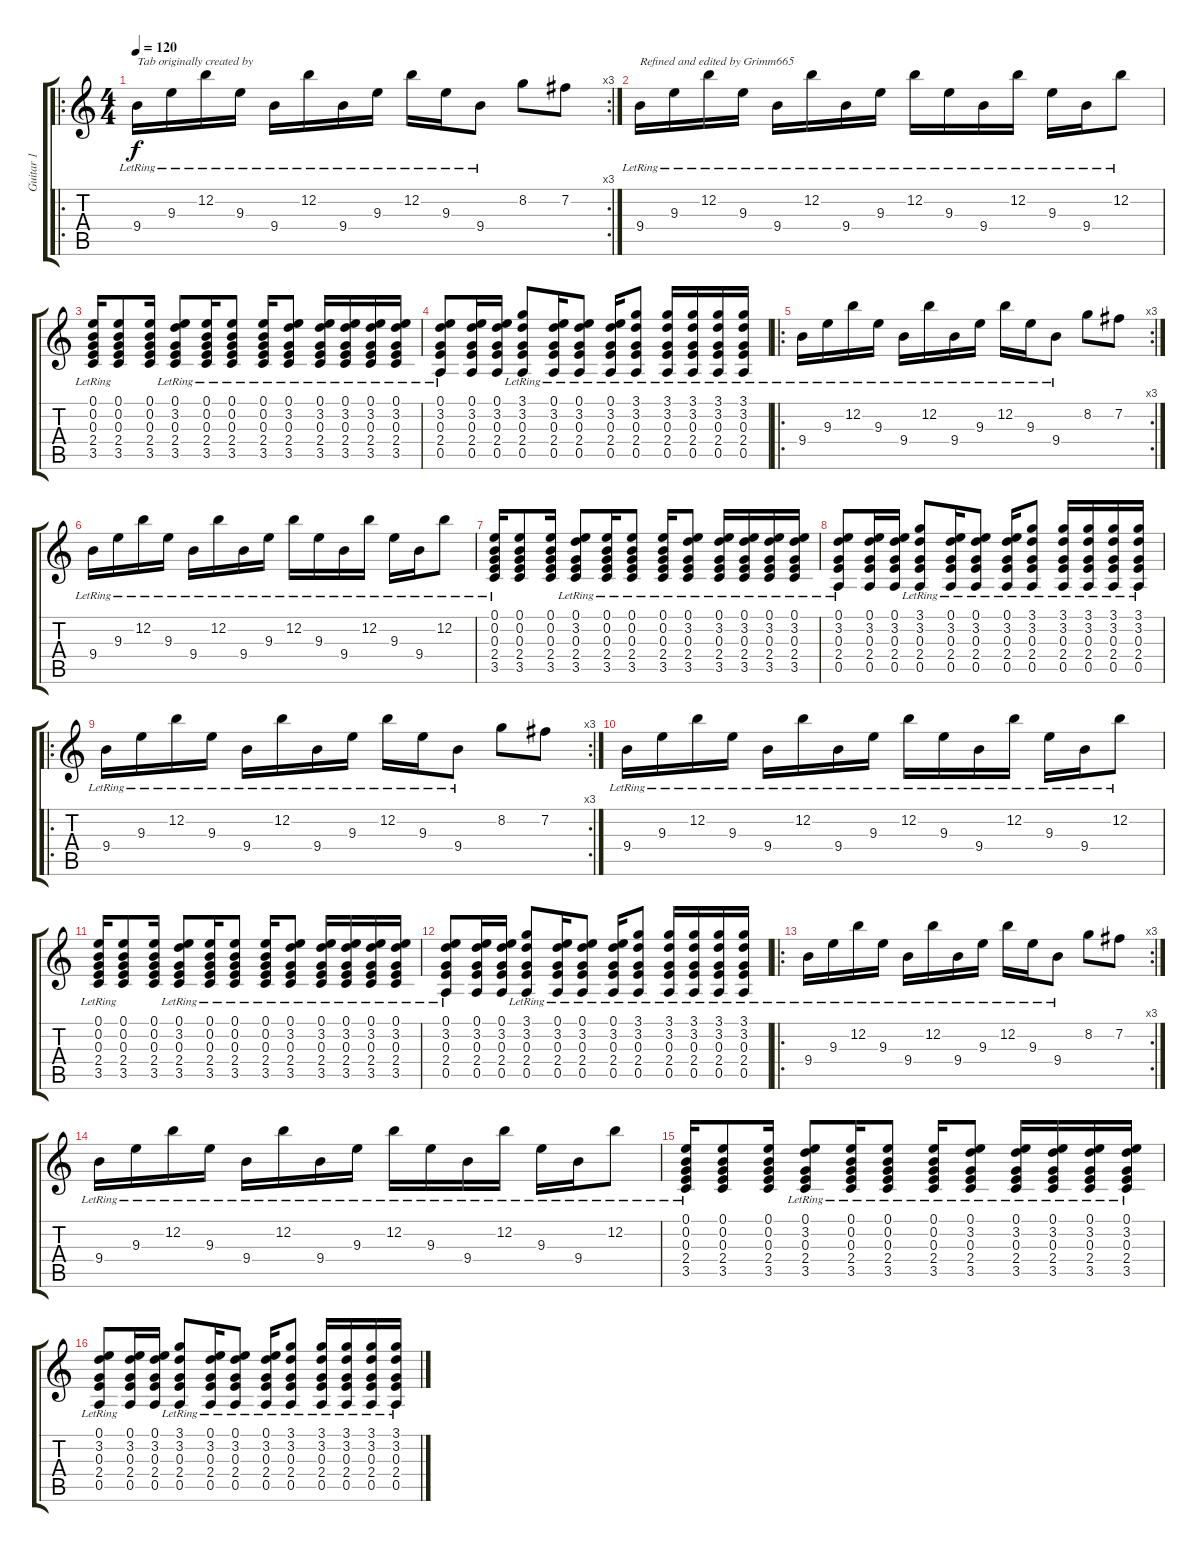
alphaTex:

\track ("Guitar 1" "Guitar 1") {instrument electricguitarjazz}
\staff {score tabs}
\tuning (E4 B3 G3 D3 A2 E2) {hide}
\ro
\rc 3
\ts (4 4)
\tempo 120
\tempo 90
\tempo 120
\clef g2
\ks c
9.4{lr}.16{txt "Tab originally created by" dy f instrument electricguitarjazz} 9.3{lr}.16 12.2{lr}.16 9.3{lr}.16 9.4{lr}.16 12.2{lr}.16 9.4{lr}.16 9.3{lr}.16 12.2{lr}.16 9.3{lr}.16 9.4{lr}.8 8.2.8 7.2.8 |
9.4{lr}.16{txt "Refined and edited by Grimm665"} 9.3{lr}.16 12.2{lr}.16 9.3{lr}.16 9.4{lr}.16 12.2{lr}.16 9.4{lr}.16 9.3{lr}.16 12.2{lr}.16 9.3{lr}.16 9.4{lr}.16 12.2{lr}.16 9.3{lr}.16 9.4{lr}.16 12.2{lr}.8 |
(0.1 0.2 0.3 2.4{lr} 3.5{lr}).16 (0.1 0.2 0.3 2.4 3.5).8 (0.1 0.2 0.3 2.4 3.5).16 (0.1 3.2{lr} 0.3{lr} 2.4 3.5).8 (0.1 0.2 0.3 2.4{lr} 3.5{lr}).16 (0.1{lr} 0.2{lr} 0.3 2.4 3.5).8 (0.1 0.2 0.3 2.4{lr} 3.5{lr}).16 (0.1 3.2{lr} 0.3{lr} 2.4 3.5).8 (0.1 3.2 0.3 2.4{lr} 3.5{lr}).16 (0.1 3.2{lr} 0.3{lr} 2.4 3.5).16 (0.1 3.2 0.3 2.4{lr} 3.5{lr}).16 (0.1 3.2{lr} 0.3{lr} 2.4 3.5).16 |
(0.1 3.2 0.3 2.4{lr} 0.5{lr}).8 (0.1 3.2 0.3 2.4 0.5).16 (0.1 3.2 0.3 2.4 0.5).16 (3.1 3.2{lr} 0.3{lr} 2.4 0.5).8 (0.1 3.2 0.3 2.4{lr} 0.5{lr}).16 (0.1{lr} 3.2{lr} 0.3 2.4 0.5).8 (0.1 3.2 0.3 2.4{lr} 0.5{lr}).16 (3.1 3.2{lr} 0.3{lr} 2.4 0.5).8 (3.1 3.2 0.3 2.4{lr} 0.5{lr}).16 (3.1 3.2{lr} 0.3{lr} 2.4 0.5).16 (3.1 3.2 0.3 2.4{lr} 0.5{lr}).16 (3.1 3.2{lr} 0.3{lr} 2.4 0.5).16 |
\ro
\rc 3
9.4{lr}.16 9.3{lr}.16 12.2{lr}.16 9.3{lr}.16 9.4{lr}.16 12.2{lr}.16 9.4{lr}.16 9.3{lr}.16 12.2{lr}.16 9.3{lr}.16 9.4{lr}.8 8.2.8 7.2.8 |
9.4{lr}.16 9.3{lr}.16 12.2{lr}.16 9.3{lr}.16 9.4{lr}.16 12.2{lr}.16 9.4{lr}.16 9.3{lr}.16 12.2{lr}.16 9.3{lr}.16 9.4{lr}.16 12.2{lr}.16 9.3{lr}.16 9.4{lr}.16 12.2{lr}.8 |
(0.1 0.2 0.3 2.4{lr} 3.5{lr}).16 (0.1 0.2 0.3 2.4 3.5).8 (0.1 0.2 0.3 2.4 3.5).16 (0.1 3.2{lr} 0.3{lr} 2.4 3.5).8 (0.1 0.2 0.3 2.4{lr} 3.5{lr}).16 (0.1{lr} 0.2{lr} 0.3 2.4 3.5).8 (0.1 0.2 0.3 2.4{lr} 3.5{lr}).16 (0.1 3.2{lr} 0.3{lr} 2.4 3.5).8 (0.1 3.2 0.3 2.4{lr} 3.5{lr}).16 (0.1 3.2{lr} 0.3{lr} 2.4 3.5).16 (0.1 3.2 0.3 2.4{lr} 3.5{lr}).16 (0.1 3.2{lr} 0.3{lr} 2.4 3.5).16 |
(0.1 3.2 0.3 2.4{lr} 0.5{lr}).8 (0.1 3.2 0.3 2.4 0.5).16 (0.1 3.2 0.3 2.4 0.5).16 (3.1 3.2{lr} 0.3{lr} 2.4 0.5).8 (0.1 3.2 0.3 2.4{lr} 0.5{lr}).16 (0.1{lr} 3.2{lr} 0.3 2.4 0.5).8 (0.1 3.2 0.3 2.4{lr} 0.5{lr}).16 (3.1 3.2{lr} 0.3{lr} 2.4 0.5).8 (3.1 3.2 0.3 2.4{lr} 0.5{lr}).16 (3.1 3.2{lr} 0.3{lr} 2.4 0.5).16 (3.1 3.2 0.3 2.4{lr} 0.5{lr}).16 (3.1 3.2{lr} 0.3{lr} 2.4 0.5).16 |
\ro
\rc 3
9.4{lr}.16 9.3{lr}.16 12.2{lr}.16 9.3{lr}.16 9.4{lr}.16 12.2{lr}.16 9.4{lr}.16 9.3{lr}.16 12.2{lr}.16 9.3{lr}.16 9.4{lr}.8 8.2.8 7.2.8 |
9.4{lr}.16 9.3{lr}.16 12.2{lr}.16 9.3{lr}.16 9.4{lr}.16 12.2{lr}.16 9.4{lr}.16 9.3{lr}.16 12.2{lr}.16 9.3{lr}.16 9.4{lr}.16 12.2{lr}.16 9.3{lr}.16 9.4{lr}.16 12.2{lr}.8 |
(0.1 0.2 0.3 2.4{lr} 3.5{lr}).16 (0.1 0.2 0.3 2.4 3.5).8 (0.1 0.2 0.3 2.4 3.5).16 (0.1 3.2{lr} 0.3{lr} 2.4 3.5).8 (0.1 0.2 0.3 2.4{lr} 3.5{lr}).16 (0.1{lr} 0.2{lr} 0.3 2.4 3.5).8 (0.1 0.2 0.3 2.4{lr} 3.5{lr}).16 (0.1 3.2{lr} 0.3{lr} 2.4 3.5).8 (0.1 3.2 0.3 2.4{lr} 3.5{lr}).16 (0.1 3.2{lr} 0.3{lr} 2.4 3.5).16 (0.1 3.2 0.3 2.4{lr} 3.5{lr}).16 (0.1 3.2{lr} 0.3{lr} 2.4 3.5).16 |
(0.1 3.2 0.3 2.4{lr} 0.5{lr}).8 (0.1 3.2 0.3 2.4 0.5).16 (0.1 3.2 0.3 2.4 0.5).16 (3.1 3.2{lr} 0.3{lr} 2.4 0.5).8 (0.1 3.2 0.3 2.4{lr} 0.5{lr}).16 (0.1{lr} 3.2{lr} 0.3 2.4 0.5).8 (0.1 3.2 0.3 2.4{lr} 0.5{lr}).16 (3.1 3.2{lr} 0.3{lr} 2.4 0.5).8 (3.1 3.2 0.3 2.4{lr} 0.5{lr}).16 (3.1 3.2{lr} 0.3{lr} 2.4 0.5).16 (3.1 3.2 0.3 2.4{lr} 0.5{lr}).16 (3.1 3.2{lr} 0.3{lr} 2.4 0.5).16 |
\ro
\rc 3
9.4{lr}.16 9.3{lr}.16 12.2{lr}.16 9.3{lr}.16 9.4{lr}.16 12.2{lr}.16 9.4{lr}.16 9.3{lr}.16 12.2{lr}.16 9.3{lr}.16 9.4{lr}.8 8.2.8 7.2.8 |
9.4{lr}.16 9.3{lr}.16 12.2{lr}.16 9.3{lr}.16 9.4{lr}.16 12.2{lr}.16 9.4{lr}.16 9.3{lr}.16 12.2{lr}.16 9.3{lr}.16 9.4{lr}.16 12.2{lr}.16 9.3{lr}.16 9.4{lr}.16 12.2{lr}.8 |
(0.1 0.2 0.3 2.4{lr} 3.5{lr}).16 (0.1 0.2 0.3 2.4 3.5).8 (0.1 0.2 0.3 2.4 3.5).16 (0.1 3.2{lr} 0.3{lr} 2.4 3.5).8 (0.1 0.2 0.3 2.4{lr} 3.5{lr}).16 (0.1{lr} 0.2{lr} 0.3 2.4 3.5).8 (0.1 0.2 0.3 2.4{lr} 3.5{lr}).16 (0.1 3.2{lr} 0.3{lr} 2.4 3.5).8 (0.1 3.2 0.3 2.4{lr} 3.5{lr}).16 (0.1 3.2{lr} 0.3{lr} 2.4 3.5).16 (0.1 3.2 0.3 2.4{lr} 3.5{lr}).16 (0.1 3.2{lr} 0.3{lr} 2.4 3.5).16 |
(0.1 3.2 0.3 2.4{lr} 0.5{lr}).8 (0.1 3.2 0.3 2.4 0.5).16 (0.1 3.2 0.3 2.4 0.5).16 (3.1 3.2{lr} 0.3{lr} 2.4 0.5).8 (0.1 3.2 0.3 2.4{lr} 0.5{lr}).16 (0.1{lr} 3.2{lr} 0.3 2.4 0.5).8 (0.1 3.2 0.3 2.4{lr} 0.5{lr}).16 (3.1 3.2{lr} 0.3{lr} 2.4 0.5).8 (3.1 3.2 0.3 2.4{lr} 0.5{lr}).16 (3.1 3.2{lr} 0.3{lr} 2.4 0.5).16 (3.1 3.2 0.3 2.4{lr} 0.5{lr}).16 (3.1 3.2{lr} 0.3{lr} 2.4 0.5).16
